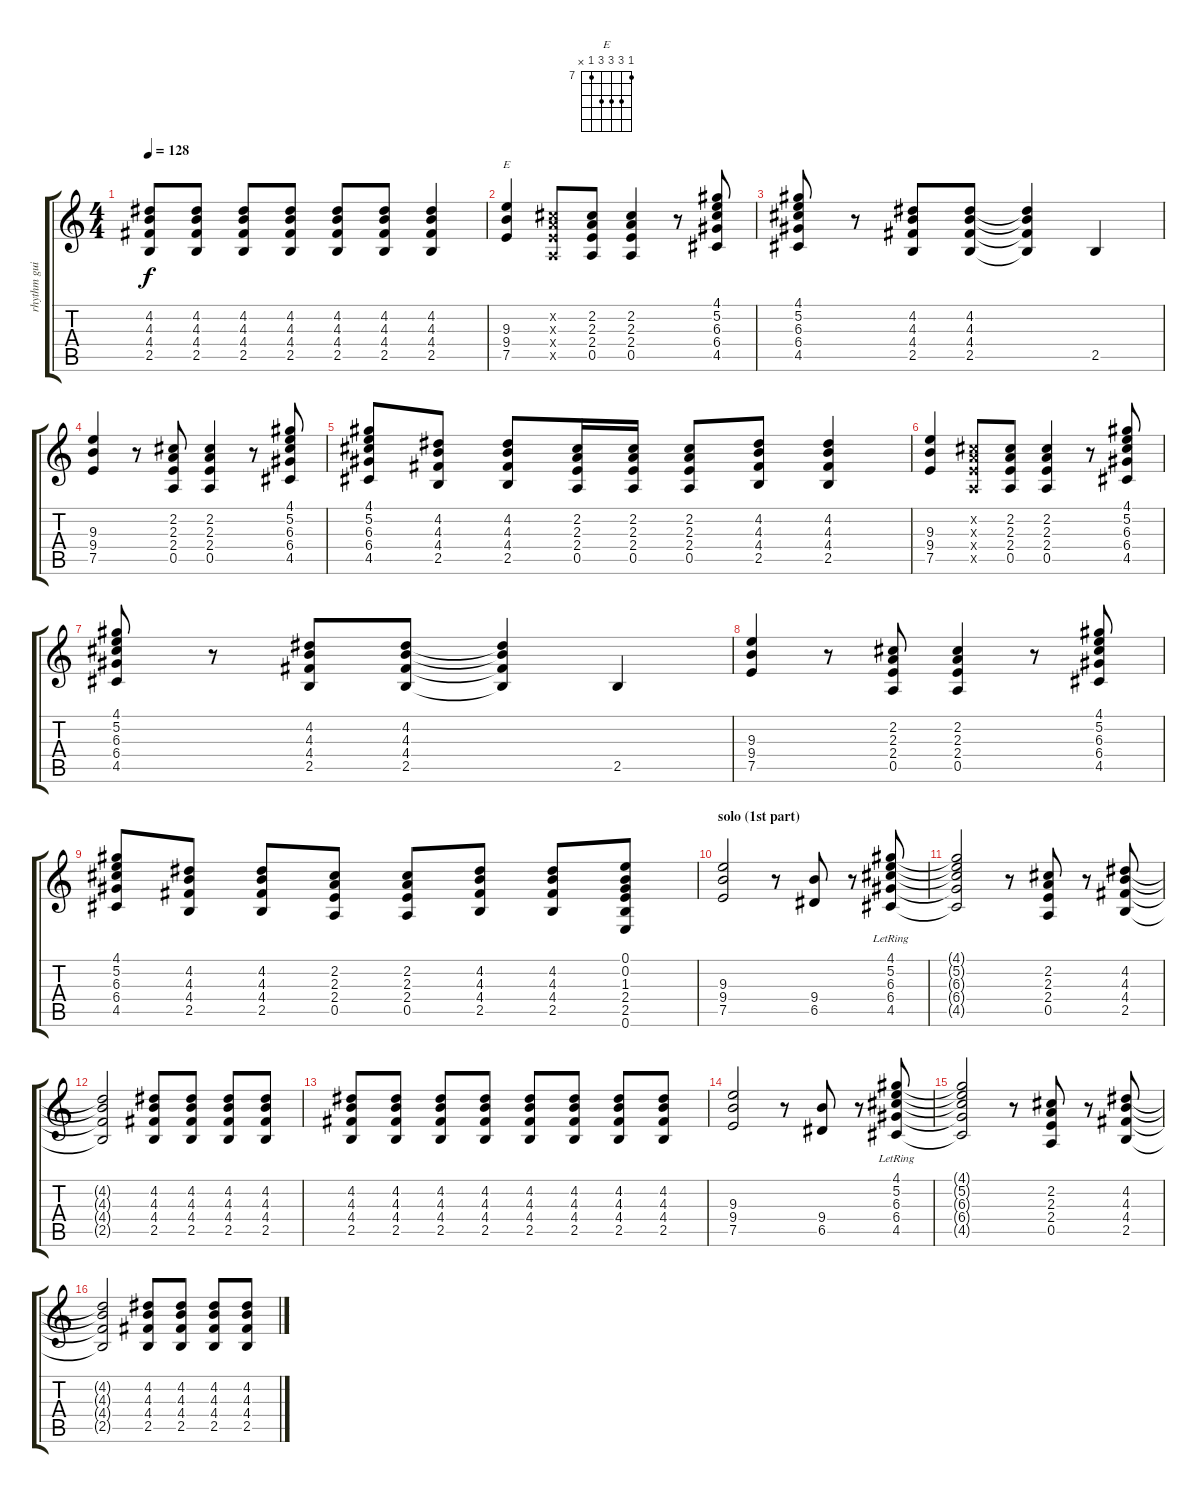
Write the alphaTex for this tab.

\track ("rhythm guit" "rhythm gui") {instrument overdrivenguitar}
\staff {score tabs}
\tuning (E4 B3 G3 D3 A2 E2) {hide}
\chord ("E" 7 9 9 9 7 x) {firstfret 7}
\ts (4 4)
\tempo 128
\clef g2
\ks c
(4.2 4.3 4.4 2.5).8{dy f} (4.2 4.3 4.4 2.5).8 (4.2 4.3 4.4 2.5).8 (4.2 4.3 4.4 2.5).8 (4.2 4.3 4.4 2.5).8 (4.2 4.3 4.4 2.5).8 (4.2 4.3 4.4 2.5).4 |
(9.3 9.4 7.5).4{ch "E"} (2.2{x} 2.3{x} 2.4{x} 0.5{x}).8 (2.2 2.3 2.4 0.5).8 (2.2 2.3 2.4 0.5).4 r.8 (4.1 5.2 6.3 6.4 4.5).8 |
(4.1 5.2 6.3 6.4 4.5).8 r.8 (4.2 4.3 4.4 2.5).8 (4.2 4.3 4.4 2.5).8 (4.2{t} 4.3{t} 4.4{t} 2.5{t}).4 2.5.4 |
(9.3 9.4 7.5).4 r.8 (2.2 2.3 2.4 0.5).8 (2.2 2.3 2.4 0.5).4 r.8 (4.1 5.2 6.3 6.4 4.5).8 |
(4.1 5.2 6.3 6.4 4.5).8 (4.2 4.3 4.4 2.5).8 (4.2 4.3 4.4 2.5).8 (2.2 2.3 2.4 0.5).16 (2.2 2.3 2.4 0.5).16 (2.2 2.3 2.4 0.5).8 (4.2 4.3 4.4 2.5).8 (4.2 4.3 4.4 2.5).4 |
(9.3 9.4 7.5).4 (2.2{x} 2.3{x} 2.4{x} 0.5{x}).8 (2.2 2.3 2.4 0.5).8 (2.2 2.3 2.4 0.5).4 r.8 (4.1 5.2 6.3 6.4 4.5).8 |
(4.1 5.2 6.3 6.4 4.5).8 r.8 (4.2 4.3 4.4 2.5).8 (4.2 4.3 4.4 2.5).8 (4.2{t} 4.3{t} 4.4{t} 2.5{t}).4 2.5.4 |
(9.3 9.4 7.5).4 r.8 (2.2 2.3 2.4 0.5).8 (2.2 2.3 2.4 0.5).4 r.8 (4.1 5.2 6.3 6.4 4.5).8 |
(4.1 5.2 6.3 6.4 4.5).8 (4.2 4.3 4.4 2.5).8 (4.2 4.3 4.4 2.5).8 (2.2 2.3 2.4 0.5).8 (2.2 2.3 2.4 0.5).8 (4.2 4.3 4.4 2.5).8 (4.2 4.3 4.4 2.5).8 (0.1 0.2 1.3 2.4 2.5 0.6).8 |
\section ("" "solo (1st part)")
(9.3 9.4 7.5).2 r.8 (9.4 6.5).8 r.8 (4.1 5.2 6.3 6.4{lr} 4.5).8 |
(4.1{t} 5.2{t} 6.3{t} 6.4{t} 4.5{t}).2 r.8 (2.2 2.3 2.4 0.5).8 r.8 (4.2 4.3 4.4 2.5).8 |
(4.2{t} 4.3{t} 4.4{t} 2.5{t}).2 (4.2 4.3 4.4 2.5).8 (4.2 4.3 4.4 2.5).8 (4.2 4.3 4.4 2.5).8 (4.2 4.3 4.4 2.5).8 |
(4.2 4.3 4.4 2.5).8 (4.2 4.3 4.4 2.5).8 (4.2 4.3 4.4 2.5).8 (4.2 4.3 4.4 2.5).8 (4.2 4.3 4.4 2.5).8 (4.2 4.3 4.4 2.5).8 (4.2 4.3 4.4 2.5).8 (4.2 4.3 4.4 2.5).8 |
(9.3 9.4 7.5).2 r.8 (9.4 6.5).8 r.8 (4.1 5.2 6.3 6.4{lr} 4.5).8 |
(4.1{t} 5.2{t} 6.3{t} 6.4{t} 4.5{t}).2 r.8 (2.2 2.3 2.4 0.5).8 r.8 (4.2 4.3 4.4 2.5).8 |
(4.2{t} 4.3{t} 4.4{t} 2.5{t}).2 (4.2 4.3 4.4 2.5).8 (4.2 4.3 4.4 2.5).8 (4.2 4.3 4.4 2.5).8 (4.2 4.3 4.4 2.5).8
